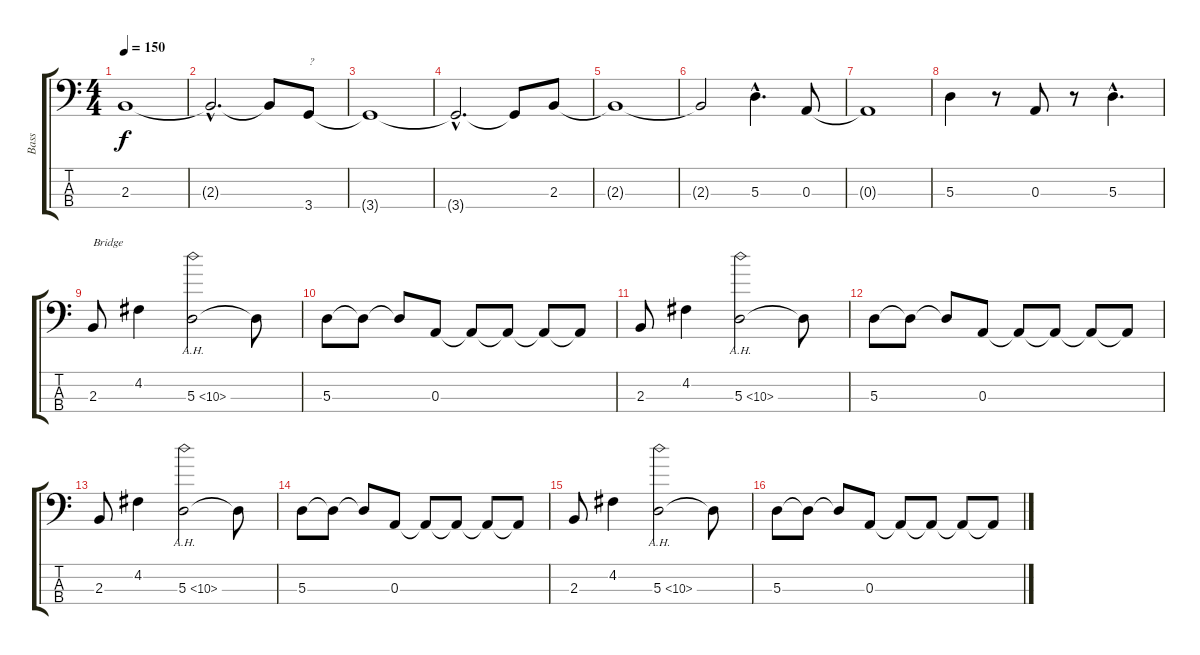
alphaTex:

\track ("Bass" "Bass") {instrument acousticbass}
\staff {score tabs}
\tuning (G2 D2 A1 E1) {hide}
\ts (4 4)
\tempo 150
\clef f4
\ks c
2.3{t}.1{dy f} |
2.3{hac t}.2{d} 2.3{t}.8 3.4.8{txt "?"} |
3.4{t}.1 |
3.4{hac t}.2{d} 3.4{t}.8 2.3.8 |
2.3{t}.1 |
2.3{t}.2 5.3{hac}.4{d} 0.3.8 |
0.3{t}.1 |
5.3.4 r.8 0.3.8 r.8 5.3{hac}.4{d} |
2.3.8{txt "Bridge"} 4.2.4 5.3{ah 5}.2 5.3{t}.8 |
5.3.8 5.3{t}.8 5.3{t}.8 0.3.8 0.3{t}.8 0.3{t}.8 0.3{t}.8 0.3{t}.8 |
2.3.8 4.2.4 5.3{ah 5}.2 5.3{t}.8 |
5.3.8 5.3{t}.8 5.3{t}.8 0.3.8 0.3{t}.8 0.3{t}.8 0.3{t}.8 0.3{t}.8 |
2.3.8 4.2.4 5.3{ah 5}.2 5.3{t}.8 |
5.3.8 5.3{t}.8 5.3{t}.8 0.3.8 0.3{t}.8 0.3{t}.8 0.3{t}.8 0.3{t}.8 |
2.3.8 4.2.4 5.3{ah 5}.2 5.3{t}.8 |
5.3.8 5.3{t}.8 5.3{t}.8 0.3.8 0.3{t}.8 0.3{t}.8 0.3{t}.8 0.3{t}.8
